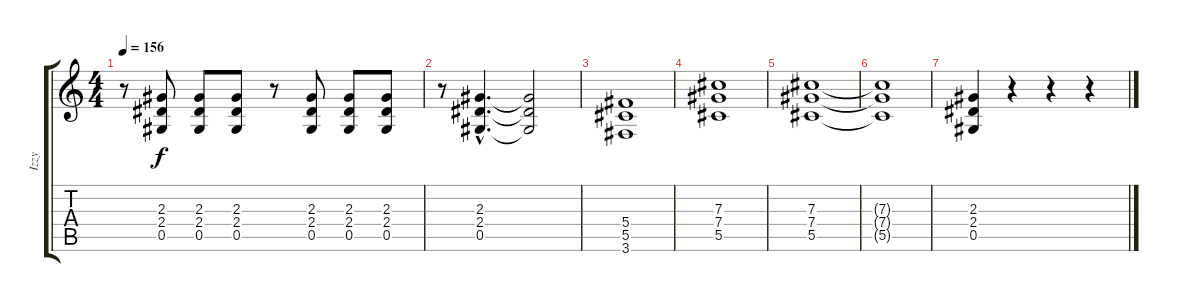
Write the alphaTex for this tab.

\track ("Izzy" "Izzy") {instrument distortionguitar}
\staff {score tabs}
\tuning (Eb4 Bb3 Gb3 Db3 Ab2 Eb2) {hide}
\ts (4 4)
\tempo 156
\clef g2
\ks c
r.8{dy f} (2.3 2.4 0.5).8 (2.3 2.4 0.5).8 (2.3 2.4 0.5).8 r.8 (2.3 2.4 0.5).8 (2.3 2.4 0.5).8 (2.3 2.4 0.5).8 |
r.8 (2.3{hac} 2.4{hac} 0.5{hac}).4{d} (2.3{t} 2.4{t} 0.5{t}).2 |
(5.4 5.5 3.6).1 |
(7.3 7.4 5.5).1 |
(7.3 7.4 5.5).1 |
(7.3{t} 7.4{t} 5.5{t}).1 |
(2.3 2.4 0.5).4 r.4 r.4 r.4
